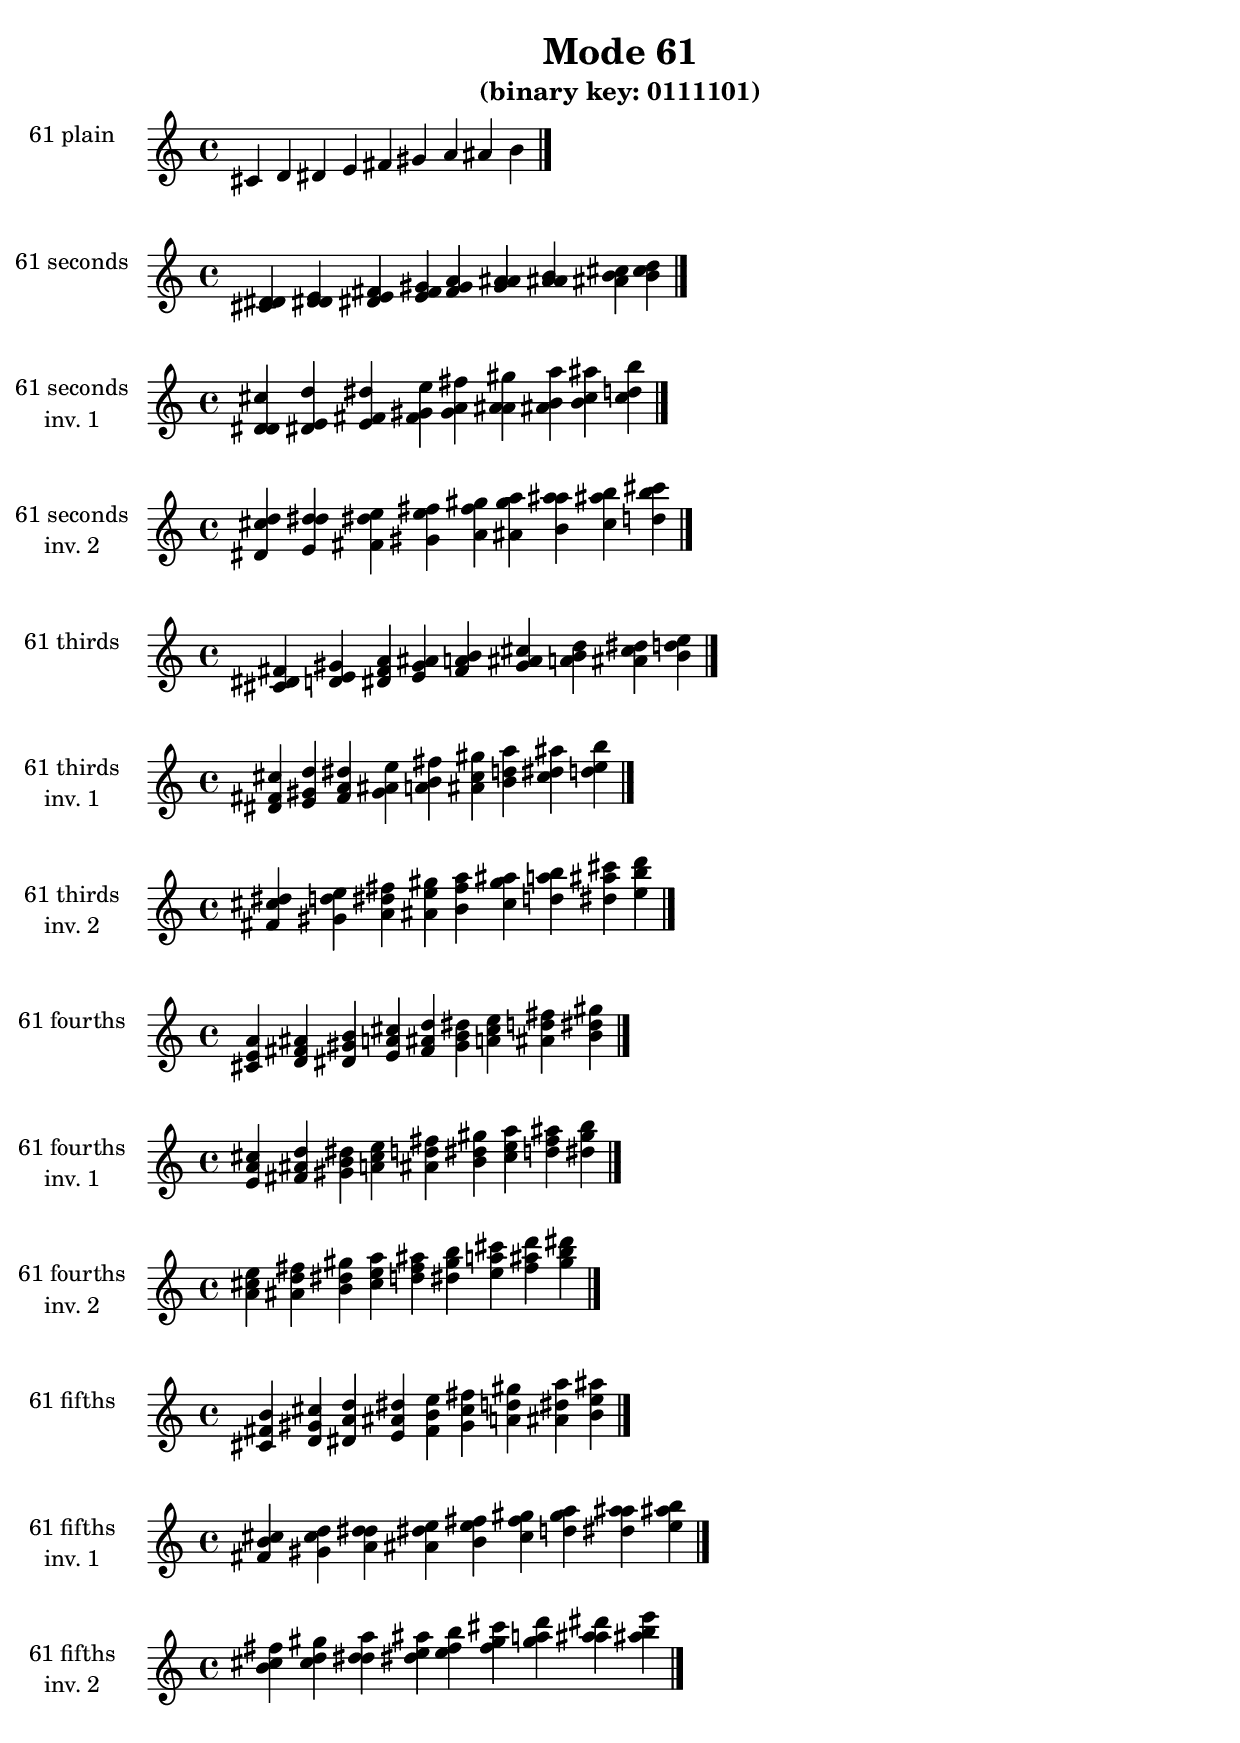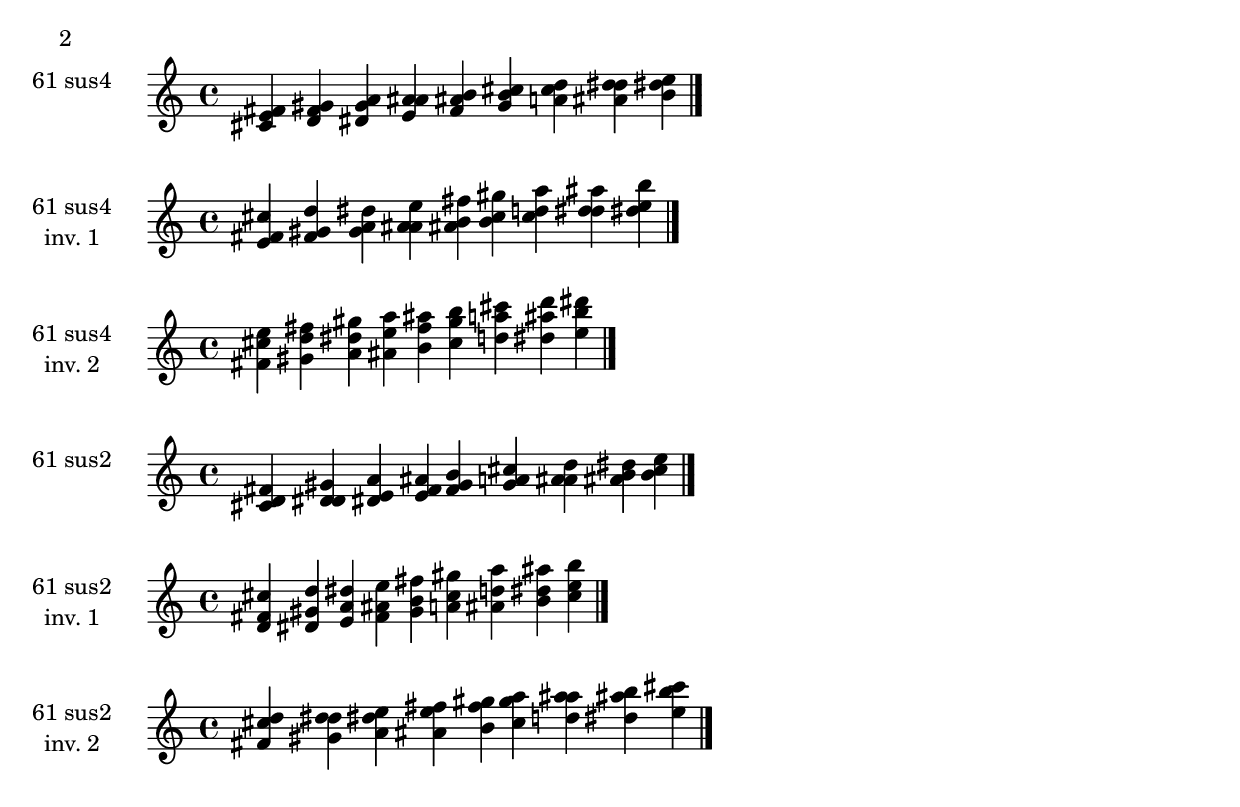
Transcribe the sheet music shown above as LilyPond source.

\version "2.19.0"

\header {
  title = "Mode 61"
  subtitle = "(binary key: 0111101)"
 %% Remove default LilyPond tagline
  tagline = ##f
}

\paper {
  #(set-paper-size "a4")
}

global = {
  \key c \major
  \time 4/4
  \tempo 4=100
}

\book {
  \score {
    \new Staff \with {
      instrumentName =  \markup { \column {
         \hcenter-in #14 \line { 61 plain }
         \hcenter-in #14 \line {  } } }
      midiInstrument = "oboe"
    } { \accidentalStyle "default"
        \cadenzaOn cis' d' dis' e' fis' gis' a' ais' b'  \cadenzaOff \bar "|." }
    \layout { }
  }
  \score {
    \new Staff \with {
      instrumentName =  \markup { \column {
         \hcenter-in #14 \line { 61 seconds }
         \hcenter-in #14 \line {  } } }
      midiInstrument = "oboe"
    } { \accidentalStyle "default"
        \cadenzaOn <cis' d' dis'> <d' dis' e'> <dis' e' fis'> <e' fis' gis'> <fis' gis' a'> <gis' a' ais'> <a' ais' b'> <ais' b' cis''> <b' cis'' d''>  \cadenzaOff \bar "|." }
    \layout { }
  }
  \score {
    \new Staff \with {
      instrumentName =  \markup { \column {
         \hcenter-in #14 \line { 61 seconds }
         \hcenter-in #14 \line { inv. 1 } } }
      midiInstrument = "oboe"
    } { \accidentalStyle "default"
        \cadenzaOn <d' dis' cis''> <dis' e' d''> <e' fis' dis''> <fis' gis' e''> <gis' a' fis''> <a' ais' gis''> <ais' b' a''> <b' cis'' ais''> <cis'' d'' b''>  \cadenzaOff \bar "|." }
    \layout { }
  }
  \score {
    \new Staff \with {
      instrumentName =  \markup { \column {
         \hcenter-in #14 \line { 61 seconds }
         \hcenter-in #14 \line { inv. 2 } } }
      midiInstrument = "oboe"
    } { \accidentalStyle "default"
        \cadenzaOn <dis' cis'' d''> <e' d'' dis''> <fis' dis'' e''> <gis' e'' fis''> <a' fis'' gis''> <ais' gis'' a''> <b' a'' ais''> <cis'' ais'' b''> <d'' b'' cis'''>  \cadenzaOff \bar "|." }
    \layout { }
  }
  \score {
    \new Staff \with {
      instrumentName =  \markup { \column {
         \hcenter-in #14 \line { 61 thirds }
         \hcenter-in #14 \line {  } } }
      midiInstrument = "oboe"
    } { \accidentalStyle "default"
        \cadenzaOn <cis' dis' fis'> <d' e' gis'> <dis' fis' a'> <e' gis' ais'> <fis' a' b'> <gis' ais' cis''> <a' b' d''> <ais' cis'' dis''> <b' d'' e''>  \cadenzaOff \bar "|." }
    \layout { }
  }
  \score {
    \new Staff \with {
      instrumentName =  \markup { \column {
         \hcenter-in #14 \line { 61 thirds }
         \hcenter-in #14 \line { inv. 1 } } }
      midiInstrument = "oboe"
    } { \accidentalStyle "default"
        \cadenzaOn <dis' fis' cis''> <e' gis' d''> <fis' a' dis''> <gis' ais' e''> <a' b' fis''> <ais' cis'' gis''> <b' d'' a''> <cis'' dis'' ais''> <d'' e'' b''>  \cadenzaOff \bar "|." }
    \layout { }
  }
  \score {
    \new Staff \with {
      instrumentName =  \markup { \column {
         \hcenter-in #14 \line { 61 thirds }
         \hcenter-in #14 \line { inv. 2 } } }
      midiInstrument = "oboe"
    } { \accidentalStyle "default"
        \cadenzaOn <fis' cis'' dis''> <gis' d'' e''> <a' dis'' fis''> <ais' e'' gis''> <b' fis'' a''> <cis'' gis'' ais''> <d'' a'' b''> <dis'' ais'' cis'''> <e'' b'' d'''>  \cadenzaOff \bar "|." }
    \layout { }
  }
  \score {
    \new Staff \with {
      instrumentName =  \markup { \column {
         \hcenter-in #14 \line { 61 fourths }
         \hcenter-in #14 \line {  } } }
      midiInstrument = "oboe"
    } { \accidentalStyle "default"
        \cadenzaOn <cis' e' a'> <d' fis' ais'> <dis' gis' b'> <e' a' cis''> <fis' ais' d''> <gis' b' dis''> <a' cis'' e''> <ais' d'' fis''> <b' dis'' gis''>  \cadenzaOff \bar "|." }
    \layout { }
  }
  \score {
    \new Staff \with {
      instrumentName =  \markup { \column {
         \hcenter-in #14 \line { 61 fourths }
         \hcenter-in #14 \line { inv. 1 } } }
      midiInstrument = "oboe"
    } { \accidentalStyle "default"
        \cadenzaOn <e' a' cis''> <fis' ais' d''> <gis' b' dis''> <a' cis'' e''> <ais' d'' fis''> <b' dis'' gis''> <cis'' e'' a''> <d'' fis'' ais''> <dis'' gis'' b''>  \cadenzaOff \bar "|." }
    \layout { }
  }
  \score {
    \new Staff \with {
      instrumentName =  \markup { \column {
         \hcenter-in #14 \line { 61 fourths }
         \hcenter-in #14 \line { inv. 2 } } }
      midiInstrument = "oboe"
    } { \accidentalStyle "default"
        \cadenzaOn <a' cis'' e''> <ais' d'' fis''> <b' dis'' gis''> <cis'' e'' a''> <d'' fis'' ais''> <dis'' gis'' b''> <e'' a'' cis'''> <fis'' ais'' d'''> <gis'' b'' dis'''>  \cadenzaOff \bar "|." }
    \layout { }
  }
  \score {
    \new Staff \with {
      instrumentName =  \markup { \column {
         \hcenter-in #14 \line { 61 fifths }
         \hcenter-in #14 \line {  } } }
      midiInstrument = "oboe"
    } { \accidentalStyle "default"
        \cadenzaOn <cis' fis' b'> <d' gis' cis''> <dis' a' d''> <e' ais' dis''> <fis' b' e''> <gis' cis'' fis''> <a' d'' gis''> <ais' dis'' a''> <b' e'' ais''>  \cadenzaOff \bar "|." }
    \layout { }
  }
  \score {
    \new Staff \with {
      instrumentName =  \markup { \column {
         \hcenter-in #14 \line { 61 fifths }
         \hcenter-in #14 \line { inv. 1 } } }
      midiInstrument = "oboe"
    } { \accidentalStyle "default"
        \cadenzaOn <fis' b' cis''> <gis' cis'' d''> <a' d'' dis''> <ais' dis'' e''> <b' e'' fis''> <cis'' fis'' gis''> <d'' gis'' a''> <dis'' a'' ais''> <e'' ais'' b''>  \cadenzaOff \bar "|." }
    \layout { }
  }
  \score {
    \new Staff \with {
      instrumentName =  \markup { \column {
         \hcenter-in #14 \line { 61 fifths }
         \hcenter-in #14 \line { inv. 2 } } }
      midiInstrument = "oboe"
    } { \accidentalStyle "default"
        \cadenzaOn <b' cis'' fis''> <cis'' d'' gis''> <d'' dis'' a''> <dis'' e'' ais''> <e'' fis'' b''> <fis'' gis'' cis'''> <gis'' a'' d'''> <a'' ais'' dis'''> <ais'' b'' e'''>  \cadenzaOff \bar "|." }
    \layout { }
  }
  \score {
    \new Staff \with {
      instrumentName =  \markup { \column {
         \hcenter-in #14 \line { 61 sus4 }
         \hcenter-in #14 \line {  } } }
      midiInstrument = "oboe"
    } { \accidentalStyle "default"
        \cadenzaOn <cis' e' fis'> <d' fis' gis'> <dis' gis' a'> <e' a' ais'> <fis' ais' b'> <gis' b' cis''> <a' cis'' d''> <ais' d'' dis''> <b' dis'' e''>  \cadenzaOff \bar "|." }
    \layout { }
  }
  \score {
    \new Staff \with {
      instrumentName =  \markup { \column {
         \hcenter-in #14 \line { 61 sus4 }
         \hcenter-in #14 \line { inv. 1 } } }
      midiInstrument = "oboe"
    } { \accidentalStyle "default"
        \cadenzaOn <e' fis' cis''> <fis' gis' d''> <gis' a' dis''> <a' ais' e''> <ais' b' fis''> <b' cis'' gis''> <cis'' d'' a''> <d'' dis'' ais''> <dis'' e'' b''>  \cadenzaOff \bar "|." }
    \layout { }
  }
  \score {
    \new Staff \with {
      instrumentName =  \markup { \column {
         \hcenter-in #14 \line { 61 sus4 }
         \hcenter-in #14 \line { inv. 2 } } }
      midiInstrument = "oboe"
    } { \accidentalStyle "default"
        \cadenzaOn <fis' cis'' e''> <gis' d'' fis''> <a' dis'' gis''> <ais' e'' a''> <b' fis'' ais''> <cis'' gis'' b''> <d'' a'' cis'''> <dis'' ais'' d'''> <e'' b'' dis'''>  \cadenzaOff \bar "|." }
    \layout { }
  }
  \score {
    \new Staff \with {
      instrumentName =  \markup { \column {
         \hcenter-in #14 \line { 61 sus2 }
         \hcenter-in #14 \line {  } } }
      midiInstrument = "oboe"
    } { \accidentalStyle "default"
        \cadenzaOn <cis' d' fis'> <d' dis' gis'> <dis' e' a'> <e' fis' ais'> <fis' gis' b'> <gis' a' cis''> <a' ais' d''> <ais' b' dis''> <b' cis'' e''>  \cadenzaOff \bar "|." }
    \layout { }
  }
  \score {
    \new Staff \with {
      instrumentName =  \markup { \column {
         \hcenter-in #14 \line { 61 sus2 }
         \hcenter-in #14 \line { inv. 1 } } }
      midiInstrument = "oboe"
    } { \accidentalStyle "default"
        \cadenzaOn <d' fis' cis''> <dis' gis' d''> <e' a' dis''> <fis' ais' e''> <gis' b' fis''> <a' cis'' gis''> <ais' d'' a''> <b' dis'' ais''> <cis'' e'' b''>  \cadenzaOff \bar "|." }
    \layout { }
  }
  \score {
    \new Staff \with {
      instrumentName =  \markup { \column {
         \hcenter-in #14 \line { 61 sus2 }
         \hcenter-in #14 \line { inv. 2 } } }
      midiInstrument = "oboe"
    } { \accidentalStyle "default"
        \cadenzaOn <fis' cis'' d''> <gis' d'' dis''> <a' dis'' e''> <ais' e'' fis''> <b' fis'' gis''> <cis'' gis'' a''> <d'' a'' ais''> <dis'' ais'' b''> <e'' b'' cis'''>  \cadenzaOff \bar "|." }
    \layout { }
  }
}

\book {
  \bookOutputSuffix "plain_"
  \score {
    \new Staff \with {
      instrumentName =  \markup { \column {
         \hcenter-in #14 \line { 61 plain }
         \hcenter-in #14 \line {  } } }
      midiInstrument = "oboe"
    } { \accidentalStyle "default"
        \cadenzaOn cis' d' dis' e' fis' gis' a' ais' b'  \cadenzaOff \bar "|." }
    \midi { }
  }
}
\book {
  \bookOutputSuffix "seconds_"
  \score {
    \new Staff \with {
      instrumentName =  \markup { \column {
         \hcenter-in #14 \line { 61 seconds }
         \hcenter-in #14 \line {  } } }
      midiInstrument = "oboe"
    } { \accidentalStyle "default"
        \cadenzaOn <cis' d' dis'> <d' dis' e'> <dis' e' fis'> <e' fis' gis'> <fis' gis' a'> <gis' a' ais'> <a' ais' b'> <ais' b' cis''> <b' cis'' d''>  \cadenzaOff \bar "|." }
    \midi { }
  }
}
\book {
  \bookOutputSuffix "seconds_inv. 1"
  \score {
    \new Staff \with {
      instrumentName =  \markup { \column {
         \hcenter-in #14 \line { 61 seconds }
         \hcenter-in #14 \line { inv. 1 } } }
      midiInstrument = "oboe"
    } { \accidentalStyle "default"
        \cadenzaOn <d' dis' cis''> <dis' e' d''> <e' fis' dis''> <fis' gis' e''> <gis' a' fis''> <a' ais' gis''> <ais' b' a''> <b' cis'' ais''> <cis'' d'' b''>  \cadenzaOff \bar "|." }
    \midi { }
  }
}
\book {
  \bookOutputSuffix "seconds_inv. 2"
  \score {
    \new Staff \with {
      instrumentName =  \markup { \column {
         \hcenter-in #14 \line { 61 seconds }
         \hcenter-in #14 \line { inv. 2 } } }
      midiInstrument = "oboe"
    } { \accidentalStyle "default"
        \cadenzaOn <dis' cis'' d''> <e' d'' dis''> <fis' dis'' e''> <gis' e'' fis''> <a' fis'' gis''> <ais' gis'' a''> <b' a'' ais''> <cis'' ais'' b''> <d'' b'' cis'''>  \cadenzaOff \bar "|." }
    \midi { }
  }
}
\book {
  \bookOutputSuffix "thirds_"
  \score {
    \new Staff \with {
      instrumentName =  \markup { \column {
         \hcenter-in #14 \line { 61 thirds }
         \hcenter-in #14 \line {  } } }
      midiInstrument = "oboe"
    } { \accidentalStyle "default"
        \cadenzaOn <cis' dis' fis'> <d' e' gis'> <dis' fis' a'> <e' gis' ais'> <fis' a' b'> <gis' ais' cis''> <a' b' d''> <ais' cis'' dis''> <b' d'' e''>  \cadenzaOff \bar "|." }
    \midi { }
  }
}
\book {
  \bookOutputSuffix "thirds_inv. 1"
  \score {
    \new Staff \with {
      instrumentName =  \markup { \column {
         \hcenter-in #14 \line { 61 thirds }
         \hcenter-in #14 \line { inv. 1 } } }
      midiInstrument = "oboe"
    } { \accidentalStyle "default"
        \cadenzaOn <dis' fis' cis''> <e' gis' d''> <fis' a' dis''> <gis' ais' e''> <a' b' fis''> <ais' cis'' gis''> <b' d'' a''> <cis'' dis'' ais''> <d'' e'' b''>  \cadenzaOff \bar "|." }
    \midi { }
  }
}
\book {
  \bookOutputSuffix "thirds_inv. 2"
  \score {
    \new Staff \with {
      instrumentName =  \markup { \column {
         \hcenter-in #14 \line { 61 thirds }
         \hcenter-in #14 \line { inv. 2 } } }
      midiInstrument = "oboe"
    } { \accidentalStyle "default"
        \cadenzaOn <fis' cis'' dis''> <gis' d'' e''> <a' dis'' fis''> <ais' e'' gis''> <b' fis'' a''> <cis'' gis'' ais''> <d'' a'' b''> <dis'' ais'' cis'''> <e'' b'' d'''>  \cadenzaOff \bar "|." }
    \midi { }
  }
}
\book {
  \bookOutputSuffix "fourths_"
  \score {
    \new Staff \with {
      instrumentName =  \markup { \column {
         \hcenter-in #14 \line { 61 fourths }
         \hcenter-in #14 \line {  } } }
      midiInstrument = "oboe"
    } { \accidentalStyle "default"
        \cadenzaOn <cis' e' a'> <d' fis' ais'> <dis' gis' b'> <e' a' cis''> <fis' ais' d''> <gis' b' dis''> <a' cis'' e''> <ais' d'' fis''> <b' dis'' gis''>  \cadenzaOff \bar "|." }
    \midi { }
  }
}
\book {
  \bookOutputSuffix "fourths_inv. 1"
  \score {
    \new Staff \with {
      instrumentName =  \markup { \column {
         \hcenter-in #14 \line { 61 fourths }
         \hcenter-in #14 \line { inv. 1 } } }
      midiInstrument = "oboe"
    } { \accidentalStyle "default"
        \cadenzaOn <e' a' cis''> <fis' ais' d''> <gis' b' dis''> <a' cis'' e''> <ais' d'' fis''> <b' dis'' gis''> <cis'' e'' a''> <d'' fis'' ais''> <dis'' gis'' b''>  \cadenzaOff \bar "|." }
    \midi { }
  }
}
\book {
  \bookOutputSuffix "fourths_inv. 2"
  \score {
    \new Staff \with {
      instrumentName =  \markup { \column {
         \hcenter-in #14 \line { 61 fourths }
         \hcenter-in #14 \line { inv. 2 } } }
      midiInstrument = "oboe"
    } { \accidentalStyle "default"
        \cadenzaOn <a' cis'' e''> <ais' d'' fis''> <b' dis'' gis''> <cis'' e'' a''> <d'' fis'' ais''> <dis'' gis'' b''> <e'' a'' cis'''> <fis'' ais'' d'''> <gis'' b'' dis'''>  \cadenzaOff \bar "|." }
    \midi { }
  }
}
\book {
  \bookOutputSuffix "fifths_"
  \score {
    \new Staff \with {
      instrumentName =  \markup { \column {
         \hcenter-in #14 \line { 61 fifths }
         \hcenter-in #14 \line {  } } }
      midiInstrument = "oboe"
    } { \accidentalStyle "default"
        \cadenzaOn <cis' fis' b'> <d' gis' cis''> <dis' a' d''> <e' ais' dis''> <fis' b' e''> <gis' cis'' fis''> <a' d'' gis''> <ais' dis'' a''> <b' e'' ais''>  \cadenzaOff \bar "|." }
    \midi { }
  }
}
\book {
  \bookOutputSuffix "fifths_inv. 1"
  \score {
    \new Staff \with {
      instrumentName =  \markup { \column {
         \hcenter-in #14 \line { 61 fifths }
         \hcenter-in #14 \line { inv. 1 } } }
      midiInstrument = "oboe"
    } { \accidentalStyle "default"
        \cadenzaOn <fis' b' cis''> <gis' cis'' d''> <a' d'' dis''> <ais' dis'' e''> <b' e'' fis''> <cis'' fis'' gis''> <d'' gis'' a''> <dis'' a'' ais''> <e'' ais'' b''>  \cadenzaOff \bar "|." }
    \midi { }
  }
}
\book {
  \bookOutputSuffix "fifths_inv. 2"
  \score {
    \new Staff \with {
      instrumentName =  \markup { \column {
         \hcenter-in #14 \line { 61 fifths }
         \hcenter-in #14 \line { inv. 2 } } }
      midiInstrument = "oboe"
    } { \accidentalStyle "default"
        \cadenzaOn <b' cis'' fis''> <cis'' d'' gis''> <d'' dis'' a''> <dis'' e'' ais''> <e'' fis'' b''> <fis'' gis'' cis'''> <gis'' a'' d'''> <a'' ais'' dis'''> <ais'' b'' e'''>  \cadenzaOff \bar "|." }
    \midi { }
  }
}
\book {
  \bookOutputSuffix "sus4_"
  \score {
    \new Staff \with {
      instrumentName =  \markup { \column {
         \hcenter-in #14 \line { 61 sus4 }
         \hcenter-in #14 \line {  } } }
      midiInstrument = "oboe"
    } { \accidentalStyle "default"
        \cadenzaOn <cis' e' fis'> <d' fis' gis'> <dis' gis' a'> <e' a' ais'> <fis' ais' b'> <gis' b' cis''> <a' cis'' d''> <ais' d'' dis''> <b' dis'' e''>  \cadenzaOff \bar "|." }
    \midi { }
  }
}
\book {
  \bookOutputSuffix "sus4_inv. 1"
  \score {
    \new Staff \with {
      instrumentName =  \markup { \column {
         \hcenter-in #14 \line { 61 sus4 }
         \hcenter-in #14 \line { inv. 1 } } }
      midiInstrument = "oboe"
    } { \accidentalStyle "default"
        \cadenzaOn <e' fis' cis''> <fis' gis' d''> <gis' a' dis''> <a' ais' e''> <ais' b' fis''> <b' cis'' gis''> <cis'' d'' a''> <d'' dis'' ais''> <dis'' e'' b''>  \cadenzaOff \bar "|." }
    \midi { }
  }
}
\book {
  \bookOutputSuffix "sus4_inv. 2"
  \score {
    \new Staff \with {
      instrumentName =  \markup { \column {
         \hcenter-in #14 \line { 61 sus4 }
         \hcenter-in #14 \line { inv. 2 } } }
      midiInstrument = "oboe"
    } { \accidentalStyle "default"
        \cadenzaOn <fis' cis'' e''> <gis' d'' fis''> <a' dis'' gis''> <ais' e'' a''> <b' fis'' ais''> <cis'' gis'' b''> <d'' a'' cis'''> <dis'' ais'' d'''> <e'' b'' dis'''>  \cadenzaOff \bar "|." }
    \midi { }
  }
}
\book {
  \bookOutputSuffix "sus2_"
  \score {
    \new Staff \with {
      instrumentName =  \markup { \column {
         \hcenter-in #14 \line { 61 sus2 }
         \hcenter-in #14 \line {  } } }
      midiInstrument = "oboe"
    } { \accidentalStyle "default"
        \cadenzaOn <cis' d' fis'> <d' dis' gis'> <dis' e' a'> <e' fis' ais'> <fis' gis' b'> <gis' a' cis''> <a' ais' d''> <ais' b' dis''> <b' cis'' e''>  \cadenzaOff \bar "|." }
    \midi { }
  }
}
\book {
  \bookOutputSuffix "sus2_inv. 1"
  \score {
    \new Staff \with {
      instrumentName =  \markup { \column {
         \hcenter-in #14 \line { 61 sus2 }
         \hcenter-in #14 \line { inv. 1 } } }
      midiInstrument = "oboe"
    } { \accidentalStyle "default"
        \cadenzaOn <d' fis' cis''> <dis' gis' d''> <e' a' dis''> <fis' ais' e''> <gis' b' fis''> <a' cis'' gis''> <ais' d'' a''> <b' dis'' ais''> <cis'' e'' b''>  \cadenzaOff \bar "|." }
    \midi { }
  }
}
\book {
  \bookOutputSuffix "sus2_inv. 2"
  \score {
    \new Staff \with {
      instrumentName =  \markup { \column {
         \hcenter-in #14 \line { 61 sus2 }
         \hcenter-in #14 \line { inv. 2 } } }
      midiInstrument = "oboe"
    } { \accidentalStyle "default"
        \cadenzaOn <fis' cis'' d''> <gis' d'' dis''> <a' dis'' e''> <ais' e'' fis''> <b' fis'' gis''> <cis'' gis'' a''> <d'' a'' ais''> <dis'' ais'' b''> <e'' b'' cis'''>  \cadenzaOff \bar "|." }
    \midi { }
  }
}
